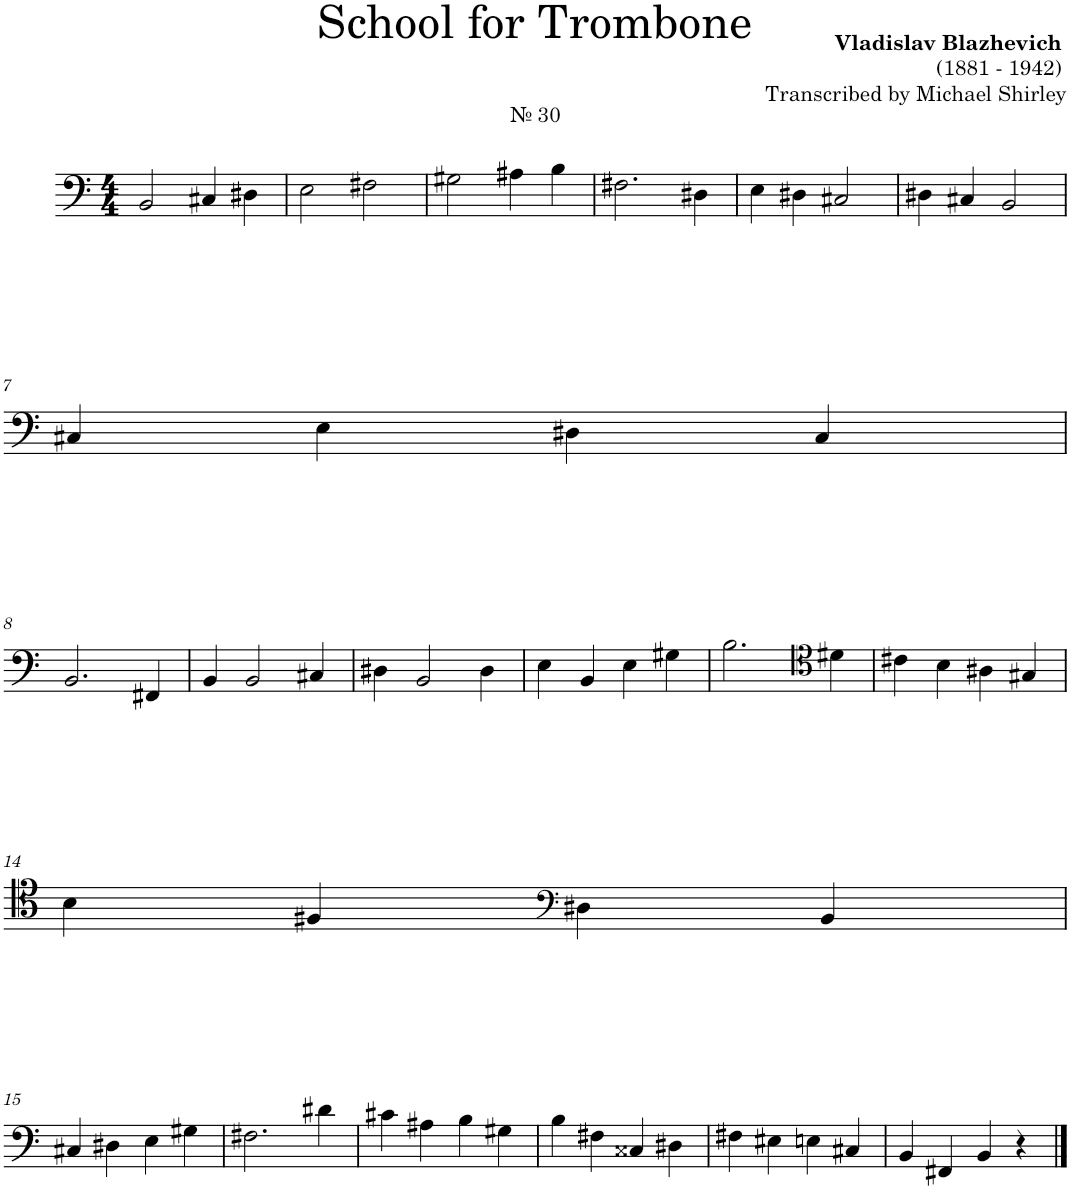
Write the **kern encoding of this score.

**kern
*part1
*staff1
*I"Trombone
*I'Tbn.
*clefF4
*k[]
*M4/4
=1
!LO:TX:a:t=№ 30
2BB/
4C#X/
4D#X\
=2
2E\
2F#X\
=3
2G#X\
4A#X\
4B\
=4
2.F#X\
4D#X\
=5
4E\
4D#X\
2C#X/
=6
4D#X\
4C#X/
2BB/
!!LO:LB:g=z
=7
4C#X/
4E\
4D#X\
4C#/
!!LO:LB:g=z
=8
2.BB/
4FF#X/
=9
4BB/
2BB/
4C#X/
=10
4D#X\
2BB/
4D#\
=11
4E\
4BB/
4E\
4G#X\
=12
2.B\
*clefC4
4d#X\
=13
4c#X\
4B\
4A#X\
4G#X/
!!LO:LB:g=z
=14
4B\
4F#X/
*clefF4
4D#X\
4BB/
!!LO:LB:g=z
=15
4C#X/
4D#X\
4E\
4G#X\
=16
2.F#X\
4d#X\
=17
4c#X\
4A#X\
4B\
4G#X\
=18
4B\
4F#X\
4C##X/
4D#X\
=19
4F#X\
4E#X\
4En\
4C#X/
=20
4BB/
4FF#X/
4BB/
4r
==
*-
